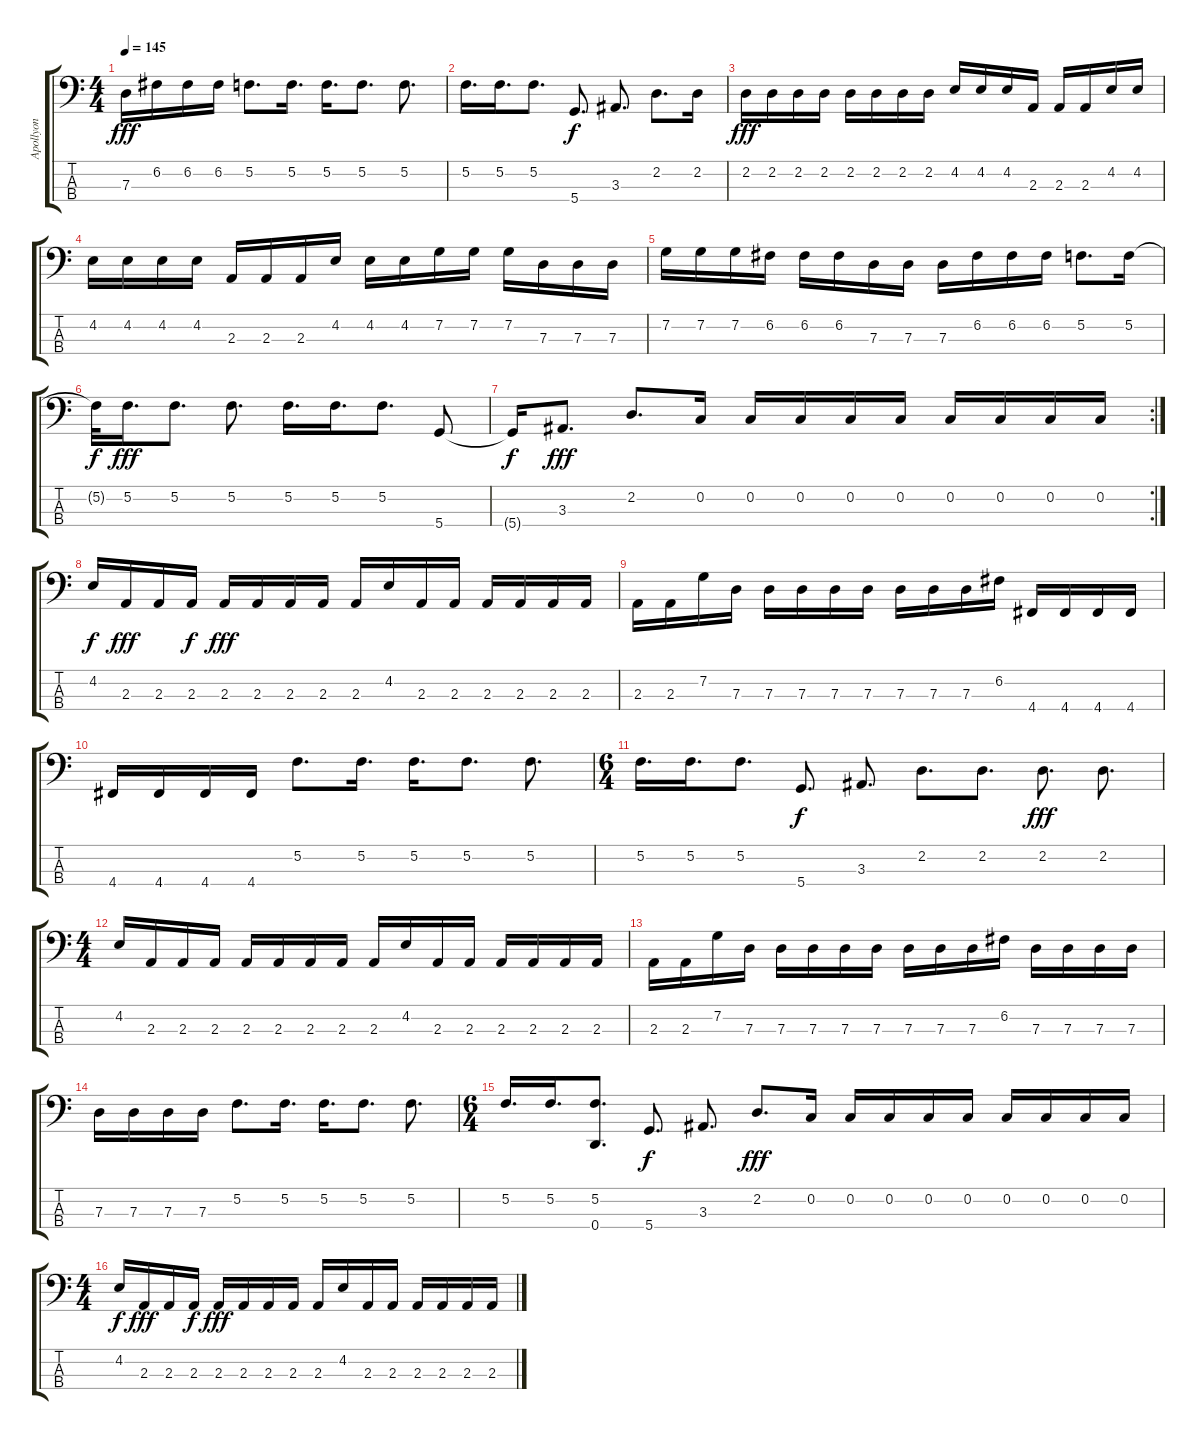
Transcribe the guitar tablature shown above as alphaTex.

\track ("Apollyon" "Apollyon") {instrument electricbassfinger}
\staff {score tabs}
\tuning (F2 C2 G1 D1) {hide}
\ts (4 4)
\tempo 145
\clef f4
\ks c
7.3.16{dy fff} 6.2.16 6.2.16 6.2.16 5.2.8{d} 5.2.16{d} 5.2.16{d} 5.2.8{d} 5.2.8{d} |
5.2.16{d} 5.2.16{d} 5.2.8{d} 5.4.8{d dy f} 3.3.8{d} 2.2.8{d} 2.2.16 |
2.2.16{dy fff} 2.2.16 2.2.16 2.2.16 2.2.16 2.2.16 2.2.16 2.2.16 4.2.16 4.2.16 4.2.16 2.3.16 2.3.16 2.3.16 4.2.16 4.2.16 |
4.2.16 4.2.16 4.2.16 4.2.16 2.3.16 2.3.16 2.3.16 4.2.16 4.2.16 4.2.16 7.2.16 7.2.16 7.2.16 7.3.16 7.3.16 7.3.16 |
7.2.16 7.2.16 7.2.16 6.2.16 6.2.16 6.2.16 7.3.16 7.3.16 7.3.16 6.2.16 6.2.16 6.2.16 5.2.8{d} 5.2.16 |
5.2{t}.32{dy f} 5.2.16{d dy fff} 5.2.8{d} 5.2.8{d} 5.2.16{d} 5.2.16{d} 5.2.8{d} 5.4.8 |
\rc 2
5.4{t}.16{dy f} 3.3.8{d dy fff} 2.2.8{d} 0.2.16 0.2.16 0.2.16 0.2.16 0.2.16 0.2.16 0.2.16 0.2.16 0.2.16 |
4.2.16{dy f} 2.3.16{dy fff} 2.3.16 2.3.16{dy f} 2.3.16{dy fff} 2.3.16 2.3.16 2.3.16 2.3.16 4.2.16 2.3.16 2.3.16 2.3.16 2.3.16 2.3.16 2.3.16 |
2.3.16 2.3.16 7.2.16 7.3.16 7.3.16 7.3.16 7.3.16 7.3.16 7.3.16 7.3.16 7.3.16 6.2.16 4.4.16 4.4.16 4.4.16 4.4.16 |
4.4.16 4.4.16 4.4.16 4.4.16 5.2.8{d} 5.2.16{d} 5.2.16{d} 5.2.8{d} 5.2.8{d} |
\ts (6 4)
5.2.16{d} 5.2.16{d} 5.2.8{d} 5.4.8{d dy f} 3.3.8{d} 2.2.8{d} 2.2.8{d} 2.2.8{d dy fff} 2.2.8{d} |
\ts (4 4)
4.2.16 2.3.16 2.3.16 2.3.16 2.3.16 2.3.16 2.3.16 2.3.16 2.3.16 4.2.16 2.3.16 2.3.16 2.3.16 2.3.16 2.3.16 2.3.16 |
2.3.16 2.3.16 7.2.16 7.3.16 7.3.16 7.3.16 7.3.16 7.3.16 7.3.16 7.3.16 7.3.16 6.2.16 7.3.16 7.3.16 7.3.16 7.3.16 |
7.3.16 7.3.16 7.3.16 7.3.16 5.2.8{d} 5.2.16{d} 5.2.16{d} 5.2.8{d} 5.2.8{d} |
\ts (6 4)
5.2.16{d} 5.2.16{d} (5.2 0.4).8{d} 5.4.8{d dy f} 3.3.8{d} 2.2.8{d dy fff} 0.2.16 0.2.16 0.2.16 0.2.16 0.2.16 0.2.16 0.2.16 0.2.16 0.2.16 |
\ts (4 4)
4.2.16{dy f} 2.3.16{dy fff} 2.3.16 2.3.16{dy f} 2.3.16{dy fff} 2.3.16 2.3.16 2.3.16 2.3.16 4.2.16 2.3.16 2.3.16 2.3.16 2.3.16 2.3.16 2.3.16
